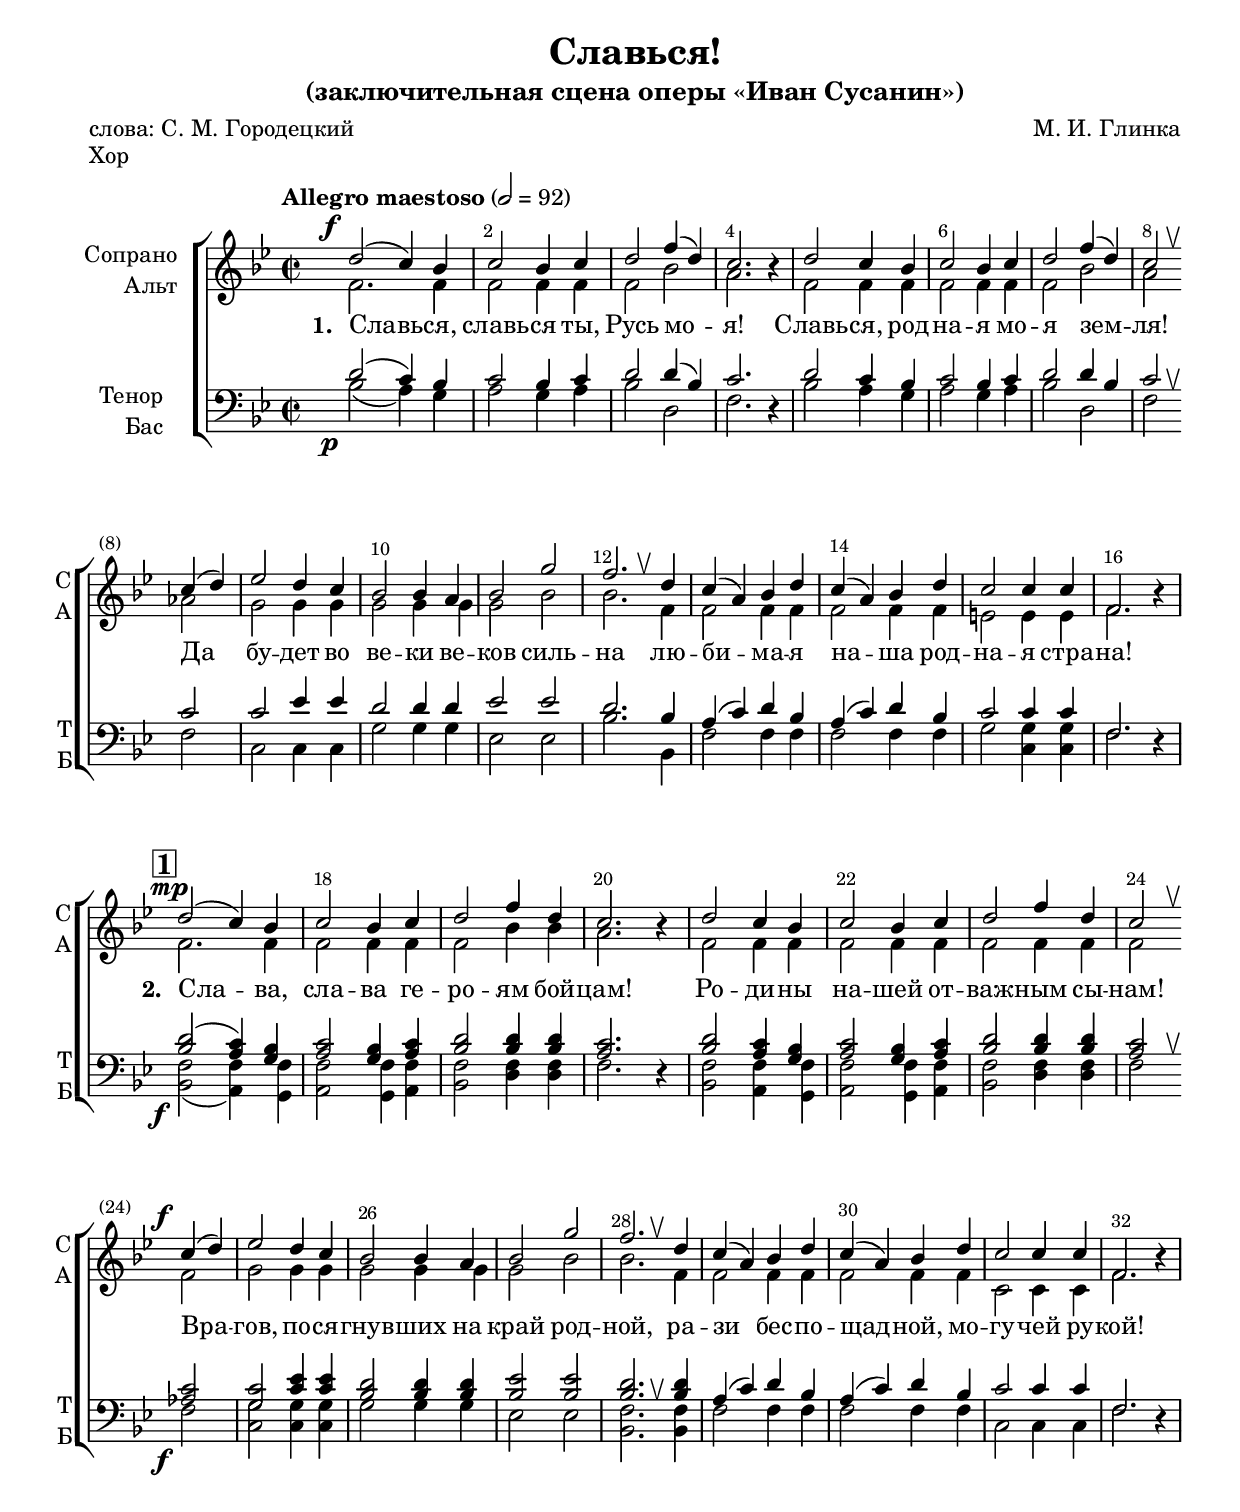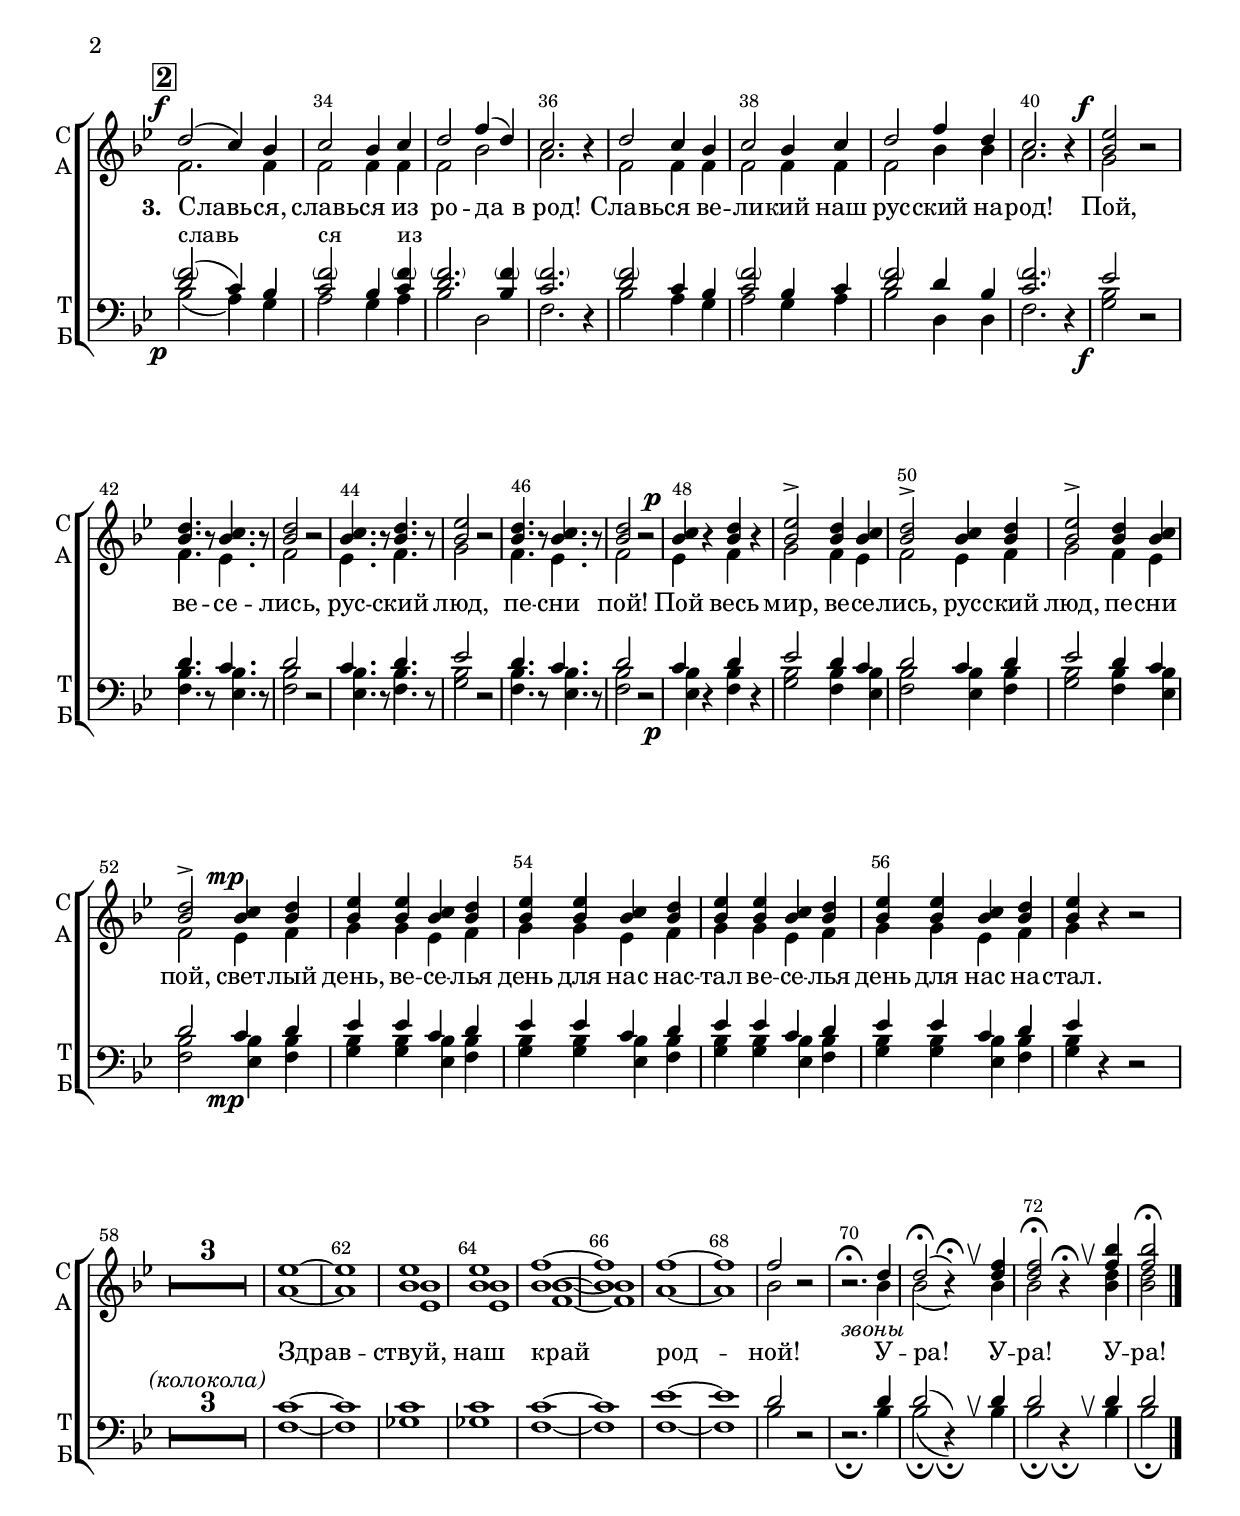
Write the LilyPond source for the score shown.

\version "2.24.2"

% закомментируйте строку ниже, чтобы получался pdf с навигацией
%#(ly:set-option 'point-and-click #f)
#(ly:set-option 'midi-extension "mid")
#(ly:set-option 'embed-source-code #t) % внедряем исходник как аттач к pdf
#(set-default-paper-size "a4")
%#(set-global-staff-size 19.5)

\header {
  title = "Славься!"
  subtitle = "(заключительная сцена оперы «Иван Сусанин»)"
  composer = "М. И. Глинка"
  poet = "слова: С. М. Городецкий"
  %arranger = "обр. С. Дружининой"
  % Удалить строку версии LilyPond 
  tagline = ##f
}



abr = { \break }
%abr = \tag #'BR { \break }
abr = {}

pbr = { \pageBreak }
%pbr = {}

breathes = { \once \override BreathingSign.text = \markup { \musicglyph #"scripts.tickmark" } \breathe }


melon = { \set melismaBusyProperties = #'() }
meloff = { \unset melismaBusyProperties }
solo = ^\markup\italic"Соло"
tutti =  ^\markup\italic"tutti"

co = \cadenzaOn
cof = \cadenzaOff
cb = { \cadenzaOff \bar "||" }
cbr = { \bar "" }
cbar = { \cadenzaOff \bar "|" \cadenzaOn }
stemOff = { \hide Staff.Stem }
nat = { \once \hide Accidental }
%stemOn = { \unHideNotes Staff.Stem }

% alternative breathe
breathess = { \once \override BreathingSign.text = \markup { \musicglyph #"scripts.tickmark" } \breathe }
breathes = { \once \override BreathingSign.text = \markup { \musicglyph #"scripts.upbow" } \breathe }
% alternative partial - for repeats
partiall = { \set Timing.measurePosition = #(ly:make-moment -1/4) }

% compress multi-measure rests
multirests = { \override MultiMeasureRest.expand-limit = #1 \set Score.skipBars = ##t }

% mark with numbers in squares
squaremarks = {  \set Score.rehearsalMarkFormatter = #format-mark-box-numbers }

% move dynamics a bit left (to be not up/under the note, but before)
placeDynamicsLeft = { \override DynamicText.X-offset = #-2.5 }

%make visible number of every 2-nd bar
secondbar = {
  \override Score.BarNumber.break-visibility = #end-of-line-invisible
  \override Score.BarNumber.X-offset = #1
  \override Score.BarNumber.self-alignment-X = #LEFT
  \set Score.barNumberVisibility = #(every-nth-bar-number-visible 2)
}

global = {
%  \numericTimeSignature
  \secondbar
  \multirests
  \placeDynamicsLeft
  
  \key c \major
  \time 2/2
  \squaremarks
}

sopvoice = \relative c'' {
  \tempo "Allegro maestoso" 2=92
  \global
  \autoBeamOff
  e2(\f d4) c |
  d2 c4 d |
  e2 g4( e) |
  d2. r4 | \abr
  
  e2 d4 c |
  d2 c4 d |
  e2 g4( e) |
  d2  \breathes \break d4( e) |
  f2 e4 d |
  c2 c4 b | \abr
  
  c2 a' |
  g2. \breathes e4 |
  d( b) c e |
  d( b) c e |
  d2 d4 d |
  g,2. r4 | \abr
  
  \mark 1
  e'2(\mp d4) c |
  d2 c4 d |
  e2 g4 e |
  d2. r4 |
  e2 d4 c |
  d2 c4 d | \abr
  
  e2 g4 e |
  d2 \breathes \break d4(\f e) |
  f2 e4 d |
  c2 c4 b |
  c2 a' | \abr
  
  g2. \breathes e4 |
  d( b) c e |
  d( b) c e |
  d2 d4 d |
  g,2. r4 |  \abr
  
  %page 2
  \break
  \mark 2
  e'2\f( d4) c |
  d2 c4 d |
  e2 g4( e)
  d2. r4 |
  e2 d4 c |
  d2 c4 d |
  e2 g4 e |
  d2. r4 | \abr
  
  
  <c f>2\f r |
  <c e>4. r8 <c d>4. r8 |
  <c e>2 r |
  <c d>4. r8 <c e >4. r8 |
  <c f>2 r |
  <c e>4. r8 <c d>4. r8 |
  <c e>2 r |
  <c d>4\p r <c e> r | \abr
  
  <c f> 2-> <c e>4 <c d> |
  <c e> 2-> <c d>4 <c e> |
  <c f> 2-> <c e>4 <c d> |
  <c e> 2-> <c d>4\mp <c e> | 
  <c f> q <c d>4 <c e> |
  <c f> q <c d>4 <c e> |
  <c f> q <c d>4 <c e> | \abr
  
  
  <c f> q <c d>4 <c e> |
  <c f> r r2 | 
    R1*3 |
  f1~ |
  1 |
  <c f> |
  q1 |
  <c g'>1~
  1|
  g'1~ |
  1 | \abr
  
  g2 r |
  r2.\fermata _\markup\italic"звоны" e4 |
  e2\fermata( r4)\fermata \breathes <e g>4 |
  q2\fermata r4\fermata \breathes <g c>4 2\fermata \fine
 
  
  
}


altvoice = \relative c'' {
  \global
  \autoBeamOff
  g2. g4 |
  g2 g4 g |
  g2 c |
  b2. r4 |
  g2 g4 g |
  g2 g4 g | 
  
  g2 c |
  b2 bes |
  a a4 a |
  a2 a4 a |
  a2 c |
  c2. g4 |
  g2 g4 g | 
  
  g2 g4 g |
  fis2 4 4 |
  g2. r4 | \break
  g2. g4 |
  g2 g4 g |
  g2 c4 4 |
  b2. r4 | 
  
  g2 g4 g |
  g2 g4 g |
  g2 4 4 |
  2 2 |
  a2 a4 a |
  a2 a4 a | 
  
  a2 c |
  c2. g4 |
  g2 g4 g |
  g2 g4 g |
  d2 d4 d |
  g2. r4 |
  
  % page 2
  g2. 4 |
  2 4 4 |
  2 c2 |
  b2. r4
  g2 g4 g |
  g2 g4 g |
  g2 c4 4 |
  b2. r4 | 
  
  
   a2 r |
  g4. r8 f4. r8 |
  g2 r | 
  f4. r8 g4. r8 |
  a2 r |
  g4. r8 f4. r8 |
  g2 r |
  f4 r g r |
  
  a2 g4 f |
  g2 f4 g |
  a2 g4 f |
  g2 f4 g |
  a a f g |
  a a f g |
  a a f g |
  
  a a f g |
  a r4 r2 \break
  R1*3 |
  b1~ |
  1 |
  <c f,>1 |
  1 |
  <c g>1~ |
  1 |
  b1~ |
  1 |
  
  c2 r |
  r2. c4 |
  c2( r4) c4 |
  c2 r4 <c e>4 q2
  
  
  
}


tenorvoice = \relative c' {
  \tempo "Allegro maestoso" 2=92
  \global
  \autoBeamOff
  
  e2( d4) c |
  d2 c4 d |
  e2 4( c) |
  d2. r4 |
  
  e2 d4 c |
  d2 c4 d |
  e2 e4 c | 
  d2 d |
  d f4 f |
  e2 e4 e 
  
  f2 f |
  e2. c4 |
  b( d) e c |
  b( d) e c |  
  d2 d4 d |
  g,2. r4 |
  
  <c e>2( <b d>4) <a c> |
  <b d>2 <a c>4 <b d> |
  <c e>2 4 4 |
  <b d>2. r4 |
  <c e>2 <b d>4 <a c> | 
  <b d>2 <a c>4 <b d> |
  
  <c e>2 4 4 |
  <b d>2 <bes d>\f |
  <a d> <d f>4 4 |
  <c e>2 4 4 |
  <c f> 2 2 |
  
  <c e>2. 4 |
  b( d) e c |
  b( d) e c |
  d2 d4 d |
  g,2. r4 |
  
  %page 2
  <e' \parenthesize g> 2\p(^"славь"  d4) c |
  <d \parenthesize g>2^"ся" c4 <d \parenthesize g>^"из"
  <e \parenthesize g>2. <c \parenthesize g'>4 |
  <d \parenthesize g>2. r4 |
  <e \parenthesize g> 2  d4 c |
  <d \parenthesize g>2 c4 d
  <e \parenthesize g>2 e4 c4 |
  <d \parenthesize g>2. r4 |
  
  f2\f r |
  e4. r8 d4. r8 |
  e2 r |
  d4. r8 e4. r8 |
  f2 r |
  e4. r8 d4. r8 |
  e2 r |
  d4\p r e r |
  
  
  f2 e4 d |
  e2 d4 e |
  f2 e4 d |
  e2 d4\mp e |
  f f d e |
  f f d e |
  f f d e |
  
  f f d e |
  f r4 r2
  R1*3^\markup\italic"(колокола)" 
  
  d1~ 1|
  1 1 |
  1~1
  f1~1 |
  
  e2 r |
  r2. e4 |
  e2( r4) e4 2 r4 e4 2

}


bassvoice = \relative c' {
  \global
  \autoBeamOff
  \dynamicDown
  c2\p( b4) a |
  b2 a4 b |
  c2 e, |
  g2. r4
  
c2 b4 a |
b2 a4 b |
c2 e, |
g \breathes g |
  d d4 d |
  a'2 a4 a |
  
  
  f2 f |
  c'2. c,4 |
  g'2 g4 g |
  g2 g4 g | 
  a2 <a d,>4 4 |
  g2. r4 |
  
  <g c,>2\f( <g b,>4) <g a,> |
  <g b,>2 <g a,>4 <g b,>|
  <g c,>2 <g e>4 4 |
  g2. r4 |
  <c, g'>2 <b g'>4 <a g'> | 
   <b g'>2 <a g'>4 <b g'> |
   
   
  <c g'>2 <e g>4 q |
  g2 \breathes g |
  <a d,>2 4 4 |
  a2 a4 a |
  f2 f | 
  
  
  <g c,>2. \breathes 4 |
  g2 g4 g |
  g2 g4 g |
  d2 d4 d |
  g2. r4 |
  
  
  %page 2
  c2( b4) a |
  b2 a4 b |
  c2 e, |
  g2. r4 |
  c2 b4 a |
  b2 a4 b |
  c2 e,4 4 |
  g2. r4 |
  
  % single
  <a c>2 r |
  <g c>4. r8 <f c'>4. r8 |
  <g c>2 r |
  <f c'>4. r8 <g c>4. r8 |
  <a c>2 r |
  <g c>4. r8 <f c'>4. r8 |
  <g c>2 r |
 < f c'>4 r <g c> r |
  
  <a c>2 <g c>4 <f c'> |
  <g c>2 <f c'>4 <g c> |
  <a c>2 <g c>4 <f c'> |
  <g c>2 <f c'>4 <g c> |
  <a c> q <f c'>  <g c> |
  <a c> q <f c'>  <g c>
  <a c> q <f c'>  <g c>
  
  <a c> q <f c'>  <g c>
  <a c> r4 r2 
  R1*3 | 
  g1~ |
  1 |
  as1 |
  1 | 
  g1~ |
  1 |
  1~ |
  1 |
  
  c2 r |
  r2.\fermata  c4 |
  c2(\fermata r4)\fermata \breathes c |
  c2\fermata r4\fermata \breathes c4 c2\fermata \fine
  
  
}

lyricscores = \lyricmode {
  \set stanza = "1. "
  Славь -- ся, славь -- ся ты, Русь мо -- я!
  Славь -- ся, род -- на -- я мо -- я  зем -- ля! Да бу -- дет во ве -- ки ве -- 
  ков силь -- на лю -- би -- ма -- я на -- ша род -- на -- я стра -- на!
  
  \set stanza = "2. "
  Сла -- ва, сла -- ва ге -- ро -- ям бой -- цам! Ро -- ди -- ны на -- шей от --
  важ -- ным сы -- нам! Вра -- гов, по -- ся -- гнув -- ших на край род --
  ной, ра -- зи бес -- по -- щад -- ной, мо -- гу -- чей ру -- кой!
  
  \set stanza = "3. "
  Славь -- ся, славь -- ся из ро -- да в_род!
  Славь -- ся ве -- ли -- кий наш рус -- ский на -- род!
  Пой, ве -- се -- лись, рус -- ский люд, пе -- сни пой! Пой весь
  мир, ве -- се -- лись, рус -- ский люд, пе -- сни пой, свет -- лый день, 
  ве -- се -- лья день для нас нас -- тал ве -- се -- лья
  день для нас на -- стал. Здрав -- ствуй, наш край род --
  ной! У -- ра! У -- ра! У -- ра!
}

  \paper {
    top-margin = 15
    left-margin = 15
    right-margin = 10
    bottom-margin = 35
    indent = 20
    %ragged-bottom = ##f
    ragged-last-bottom = ##f
    %  system-separator-markup = \slashSeparator
    
  }


\bookpart {
    \header {
  piece = "Хор"
  }
  \score {
      \transpose c bes, 
      
    %  \removeWithTag #'BR
    \new ChoirStaff <<
      \new Staff = "upstaff" \with {
        instrumentName = \markup { \right-column { "Сопрано" "Альт"  } }
        shortInstrumentName = \markup { \right-column { "С" "А"  } }
        midiInstrument = "voice oohs"
        %        \RemoveEmptyStaves
      } <<
        \new Voice = "soprano" { \voiceOne \dynamicUp \sopvoice }
        \new Voice  = "alto" { \voiceTwo \dynamicUp \altvoice }
      >> 
      
      \new Lyrics \lyricsto "soprano" { \lyricscores }
      % alternative lyrics above up staff
      %\new Lyrics \with {alignAboveContext = "upstaff"} \lyricsto "soprano" \lyricst
      
            \new Staff = "tenorstaff" \with {
        instrumentName = "Тенор"
        shortInstrumentName =  "Т"
        midiInstrument = "voice oohs"
      } <<
   %     \new Voice = "tenor" {  \clef "treble_8" \oneVoice \dynamicDown \tenorvoice }
        %\new Voice = "bass" { \voiceTwo \dynamicDown \bassvoice }
      >>
      
      \new Staff = "downstaff" \with {
        instrumentName = \markup { \right-column { "Тенор" "Бас" } }
        shortInstrumentName = \markup { \right-column { "Т" "Б" } }
        midiInstrument = "voice oohs"
      } <<
        \new Voice = "tenor" { \clef bass \voiceOne \dynamicDown \tenorvoice }
        \new Voice = "bass" { \voiceTwo \dynamicDown \bassvoice }
    %     \new Voice = "bass" { \clef bass \oneVoice \dynamicDown \bassvoice }
      >>
    >>
        % transposeµ
    \layout {
      %    #(layout-set-staff-size 20)
      \context {
        \Score
      }
      \context {
        \Staff
        %        \RemoveEmptyStaves
                \RemoveAllEmptyStaves
         \consists Merge_rests_engraver
         
      }
      %Metronome_mark_engraver
    }
    \midi {
      \tempo 2=90
    }
  }
}
